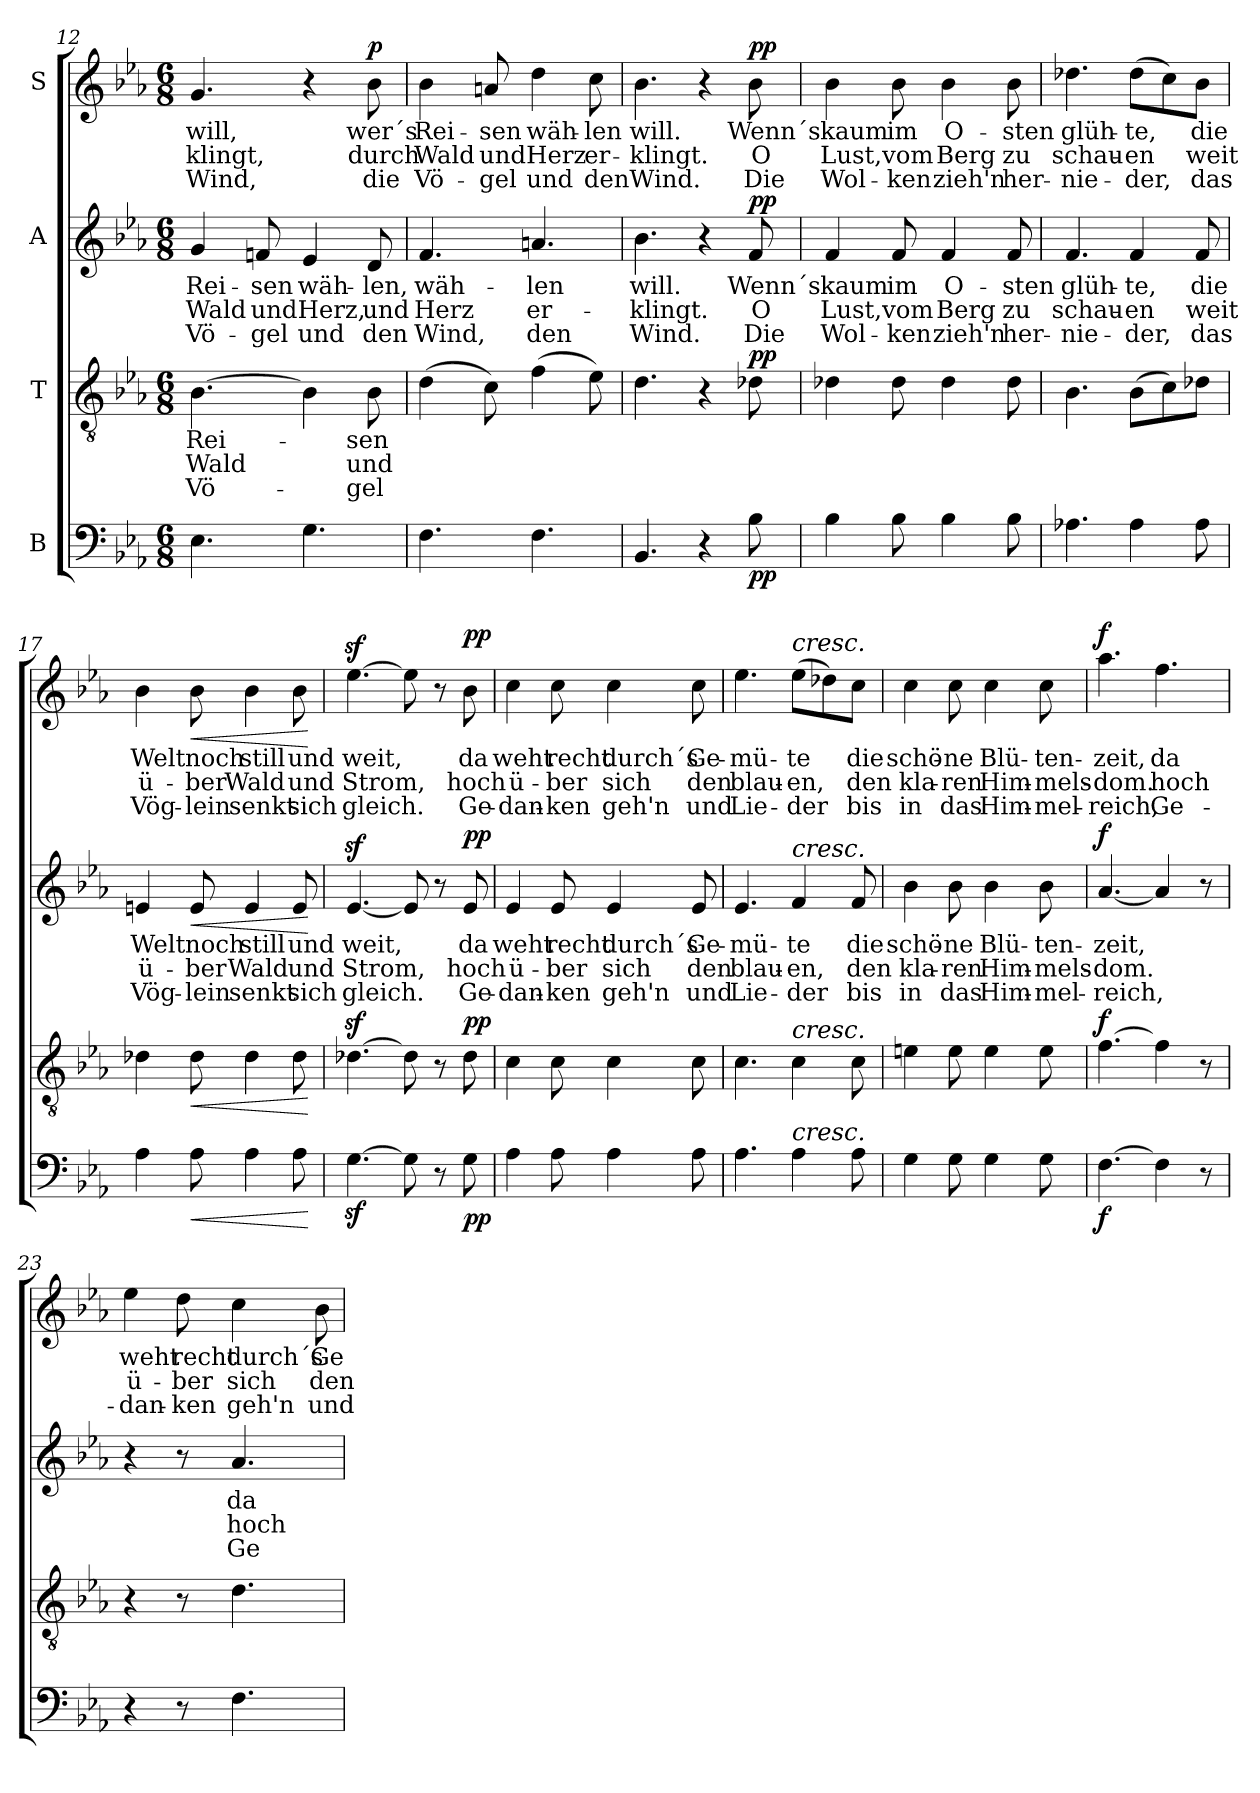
**kern	**dynam	**kern	**text	**text	**text	**dynam	**kern	**text	**text	**text	**dynam	**kern	**text	**text	**text	**dynam
*part4	*part4	*part3	*part3	*part3	*part3	*part3	*part2	*part2	*part2	*part2	*part2	*part1	*part1	*part1	*part1	*part1
*staff4	*staff4	*staff3	*staff3	*staff3	*staff3	*staff3	*staff2	*staff2	*staff2	*staff2	*staff2	*staff1	*staff1	*staff1	*staff1	*staff1
*I"B	*	*I"T	*	*	*	*	*I"A	*	*	*	*	*I"S	*	*	*	*
*clefF4	*	*clefGv2	*	*	*	*	*clefG2	*	*	*	*	*clefG2	*	*	*	*
*k[b-e-a-]	*	*k[b-e-a-]	*	*	*	*	*k[b-e-a-]	*	*	*	*	*k[b-e-a-]	*	*	*	*
*M6/8	*	*M6/8	*	*	*	*	*M6/8	*	*	*	*	*M6/8	*	*	*	*
=12	=12	=12	=12	=12	=12	=12	=12	=12	=12	=12	=12	=12	=12	=12	=12	=12
!	!	!	!LO:LY:b	!LO:LY:b	!LO:LY:b	!	!	!LO:LY:b	!LO:LY:b	!LO:LY:b	!	!	!LO:LY:b	!LO:LY:b	!LO:LY:b	!
4.E-\	.	[4.B-\	Rei-	-Wald	Vö-	.	4g/	Rei-	Wald	Vö-	.	4.g/	will,	-klingt,	Wind,	.
!	!	!	!	!	!	!	!	!LO:LY:b	!LO:LY:b	!LO:LY:b	!	!	!	!	!	!
.	.	.	.	.	.	.	8fn/	-sen	und	-gel	.	.	.	.	.	.
!	!	!	!	!	!	!	!	!LO:LY:b	!LO:LY:b	!LO:LY:b	!	!	!	!	!	!
4.G\	.	4B-\]	.	.	.	.	4e-/	wäh-	Herz,	und	.	4r	.	.	.	.
!	!	!	!LO:LY:b	!LO:LY:b	!LO:LY:b	!	!	!LO:LY:b	!LO:LY:b	!LO:LY:b	!	!	!LO:LY:b	!LO:LY:b	!LO:LY:b	!LO:DY:b
.	.	8B-\	-sen	und	-gel	.	8d/	-len,	und	den	.	8b-\	wer´s	durch	die	p
!!LO:LB:g=z
=13	=13	=13	=13	=13	=13	=13	=13	=13	=13	=13	=13	=13	=13	=13	=13	=13
!	!	!	!	!	!	!	!	!LO:LY:b	!LO:LY:b	!LO:LY:b	!	!	!LO:LY:b	!LO:LY:b	!LO:LY:b	!
4.F\	.	(>4d\	.	.	.	.	4.f/	wäh-	Herz	Wind,	.	4b-\	Rei-	Wald	Vö-	.
!	!	!	!	!	!	!	!	!	!	!	!	!	!LO:LY:b	!LO:LY:b	!LO:LY:b	!
.	.	8c\)	.	.	.	.	.	.	.	.	.	8an/	-sen	und	-gel	.
!	!	!	!	!	!	!	!	!LO:LY:b	!LO:LY:b	!LO:LY:b	!	!	!LO:LY:b	!LO:LY:b	!LO:LY:b	!
4.F\	.	(>4f\	.	.	.	.	4.an/	-len	er-	den	.	4dd\	wäh-	Herz	und	.
!	!	!	!	!	!	!	!	!	!	!	!	!	!LO:LY:b	!LO:LY:b	!LO:LY:b	!
.	.	8e-\)	.	.	.	.	.	.	.	.	.	8cc\	-len	er-	den	.
=14	=14	=14	=14	=14	=14	=14	=14	=14	=14	=14	=14	=14	=14	=14	=14	=14
!	!	!	!	!	!	!	!	!LO:LY:b	!LO:LY:b	!LO:LY:b	!	!	!LO:LY:b	!LO:LY:b	!LO:LY:b	!
4.BB-/	.	4.d\	.	.	.	.	4.b-\	will.	-klingt.	Wind.	.	4.b-\	will.	-klingt.	Wind.	.
4r	.	4r	.	.	.	.	4r	.	.	.	.	4r	.	.	.	.
!	!LO:DY:b	!	!	!	!	!LO:DY:b	!	!LO:LY:b	!LO:LY:b	!LO:LY:b	!LO:DY:b	!	!LO:LY:b	!LO:LY:b	!LO:LY:b	!LO:DY:b
8B-\	pp	8d-X\	.	.	.	pp	8f/	Wenn´s	O	Die	pp	8b-\	Wenn´s	O	Die	pp
=15	=15	=15	=15	=15	=15	=15	=15	=15	=15	=15	=15	=15	=15	=15	=15	=15
!	!	!	!	!	!	!	!	!LO:LY:b	!LO:LY:b	!LO:LY:b	!	!	!LO:LY:b	!LO:LY:b	!LO:LY:b	!
4B-\	.	4d-X\	.	.	.	.	4f/	kaum	Lust,	Wol-	.	4b-\	kaum	Lust,	Wol-	.
!	!	!	!	!	!	!	!	!LO:LY:b	!LO:LY:b	!LO:LY:b	!	!	!LO:LY:b	!LO:LY:b	!LO:LY:b	!
8B-\	.	8d-\	.	.	.	.	8f/	im	vom	-ken	.	8b-\	im	vom	-ken	.
!	!	!	!	!	!	!	!	!LO:LY:b	!LO:LY:b	!LO:LY:b	!	!	!LO:LY:b	!LO:LY:b	!LO:LY:b	!
4B-\	.	4d-\	.	.	.	.	4f/	O-	Berg	zieh'n	.	4b-\	O-	Berg	zieh'n	.
!	!	!	!	!	!	!	!	!LO:LY:b	!LO:LY:b	!LO:LY:b	!	!	!LO:LY:b	!LO:LY:b	!LO:LY:b	!
8B-\	.	8d-\	.	.	.	.	8f/	-sten	zu	her-	.	8b-\	-sten	zu	her-	.
=16	=16	=16	=16	=16	=16	=16	=16	=16	=16	=16	=16	=16	=16	=16	=16	=16
!	!	!	!	!	!	!	!	!LO:LY:b	!LO:LY:b	!LO:LY:b	!	!	!LO:LY:b	!LO:LY:b	!LO:LY:b	!
4.A-X\	.	4.B-\	.	.	.	.	4.f/	glüh-	schau-	-nie-	.	4.dd-X\	glüh-	schau-	-nie-	.
!	!	!	!	!	!	!	!	!LO:LY:b	!LO:LY:b	!LO:LY:b	!	!	!LO:LY:b	!LO:LY:b	!LO:LY:b	!
4A-\	.	(>8B-\L	.	.	.	.	4f/	-te,	-en	-der,	.	(>8dd-\L	-te,	-en	-der,	.
.	.	8c\)	.	.	.	.	.	.	.	.	.	8cc\)	.	.	.	.
!	!	!	!	!	!	!	!	!LO:LY:b	!LO:LY:b	!LO:LY:b	!	!	!LO:LY:b	!LO:LY:b	!LO:LY:b	!
8A-\	.	8d-X\J	.	.	.	.	8f/	die	weit	das	.	8b-\J	die	weit	das	.
!!LO:PB:g=z
=17	=17	=17	=17	=17	=17	=17	=17	=17	=17	=17	=17	=17	=17	=17	=17	=17
!	!	!	!	!	!	!	!	!LO:LY:b	!LO:LY:b	!LO:LY:b	!	!	!LO:LY:b	!LO:LY:b	!LO:LY:b	!
4A-\	.	4d-X\	.	.	.	.	4en/	Welt	ü-	Vög-	.	4b-\	Welt	ü-	Vög-	.
!	!LO:HP:b	!	!	!	!	!LO:HP:b	!	!LO:LY:b	!LO:LY:b	!LO:LY:b	!LO:HP:b	!	!LO:LY:b	!LO:LY:b	!LO:LY:b	!LO:HP:b
8A-\	<	8d-\	.	.	.	<	8e/	noch	-ber	-lein	<	8b-\	noch	-ber	-lein	<
!	!	!	!	!	!	!	!	!LO:LY:b	!LO:LY:b	!LO:LY:b	!	!	!LO:LY:b	!LO:LY:b	!LO:LY:b	!
4A-\	.	4d-\	.	.	.	.	4e/	still	Wald	senkt	.	4b-\	still	Wald	senkt	.
!	!	!	!	!	!	!	!	!LO:LY:b	!LO:LY:b	!LO:LY:b	!	!	!LO:LY:b	!LO:LY:b	!LO:LY:b	!
8A-\	.	8d-\	.	.	.	.	8e/	und	und	sich	.	8b-\	und	und	sich	.
.	[	.	.	.	.	[	.	.	.	.	[	.	.	.	.	[
=18	=18	=18	=18	=18	=18	=18	=18	=18	=18	=18	=18	=18	=18	=18	=18	=18
!	!	!	!	!	!	!	!	!LO:LY:b	!LO:LY:b	!LO:LY:b	!	!	!LO:LY:b	!LO:LY:b	!LO:LY:b	!
[4.Gz<\	.	[4.d-Xz<\	.	.	.	.	[4.e-z</	weit,	Strom,	gleich.	.	[4.ee-z<\	weit,	Strom,	gleich.	.
8G\]	.	8d-\]	.	.	.	.	8e-/]	.	.	.	.	8ee-\]	.	.	.	.
8r	.	8r	.	.	.	.	8r	.	.	.	.	8r	.	.	.	.
!	!LO:DY:b	!	!	!	!	!LO:DY:b	!	!LO:LY:b	!LO:LY:b	!LO:LY:b	!LO:DY:b	!	!LO:LY:b	!LO:LY:b	!LO:LY:b	!LO:DY:b
8G\	pp	8d-\	.	.	.	pp	8e-/	da	hoch	Ge-	pp	8b-\	da	hoch	Ge-	pp
=19	=19	=19	=19	=19	=19	=19	=19	=19	=19	=19	=19	=19	=19	=19	=19	=19
!	!	!	!	!	!	!	!	!LO:LY:b	!LO:LY:b	!LO:LY:b	!	!	!LO:LY:b	!LO:LY:b	!LO:LY:b	!
4A-\	.	4c\	.	.	.	.	4e-/	weht	ü-	-dan-	.	4cc\	weht	ü-	-dan-	.
!	!	!	!	!	!	!	!	!LO:LY:b	!LO:LY:b	!LO:LY:b	!	!	!LO:LY:b	!LO:LY:b	!LO:LY:b	!
8A-\	.	8c\	.	.	.	.	8e-/	recht	-ber	-ken	.	8cc\	recht	-ber	-ken	.
!	!	!	!	!	!	!	!	!LO:LY:b	!LO:LY:b	!LO:LY:b	!	!	!LO:LY:b	!LO:LY:b	!LO:LY:b	!
4A-\	.	4c\	.	.	.	.	4e-/	durch´s	sich	geh'n	.	4cc\	durch´s	sich	geh'n	.
!	!	!	!	!	!	!	!	!LO:LY:b	!LO:LY:b	!LO:LY:b	!	!	!LO:LY:b	!LO:LY:b	!LO:LY:b	!
8A-\	.	8c\	.	.	.	.	8e-/	Ge-	den	und	.	8cc\	Ge-	den	und	.
!!LO:PB:g=z
=20	=20	=20	=20	=20	=20	=20	=20	=20	=20	=20	=20	=20	=20	=20	=20	=20
!	!	!	!	!	!	!	!	!LO:LY:b	!LO:LY:b	!LO:LY:b	!	!	!LO:LY:b	!LO:LY:b	!LO:LY:b	!
4.A-\	.	4.c\	.	.	.	.	4.e-/	-mü-	blau-	Lie-	.	4.ee-\	-mü-	blau-	Lie-	.
!	!	!	!	!	!	!	!	!	!	!	!	!LO:TX:a:i:t=cresc.	!	!	!	!
!	!	!	!	!	!	!	!LO:TX:a:i:t=cresc.	!	!	!	!	!	!	!	!	!
!	!	!LO:TX:a:i:t=cresc.	!	!	!	!	!	!	!	!	!	!	!	!	!	!
!LO:TX:a:i:t=cresc.	!	!	!	!	!	!	!	!	!	!	!	!	!	!	!	!
!	!	!	!	!	!	!	!	!LO:LY:b	!LO:LY:b	!LO:LY:b	!	!	!LO:LY:b	!LO:LY:b	!LO:LY:b	!
4A-\	.	4c\	.	.	.	.	4f/	-te	-en,	-der	.	(>8ee-\L	-te	-en,	-der	.
.	.	.	.	.	.	.	.	.	.	.	.	8dd-X\)	.	.	.	.
!	!	!	!	!	!	!	!	!LO:LY:b	!LO:LY:b	!LO:LY:b	!	!	!LO:LY:b	!LO:LY:b	!LO:LY:b	!
8A-\	.	8c\	.	.	.	.	8f/	die	den	bis	.	8cc\J	die	den	bis	.
=21	=21	=21	=21	=21	=21	=21	=21	=21	=21	=21	=21	=21	=21	=21	=21	=21
!	!	!	!	!	!	!	!	!LO:LY:b	!LO:LY:b	!LO:LY:b	!	!	!LO:LY:b	!LO:LY:b	!LO:LY:b	!
4G\	.	4en\	.	.	.	.	4b-\	schö-	kla-	in	.	4cc\	schö-	kla-	in	.
!	!	!	!	!	!	!	!	!LO:LY:b	!LO:LY:b	!LO:LY:b	!	!	!LO:LY:b	!LO:LY:b	!LO:LY:b	!
8G\	.	8e\	.	.	.	.	8b-\	-ne	-ren	das	.	8cc\	-ne	-ren	das	.
!	!	!	!	!	!	!	!	!LO:LY:b	!LO:LY:b	!LO:LY:b	!	!	!LO:LY:b	!LO:LY:b	!LO:LY:b	!
4G\	.	4e\	.	.	.	.	4b-\	Blü-	Him-	Him-	.	4cc\	Blü-	Him-	Him-	.
!	!	!	!	!	!	!	!	!LO:LY:b	!LO:LY:b	!LO:LY:b	!	!	!LO:LY:b	!LO:LY:b	!LO:LY:b	!
8G\	.	8e\	.	.	.	.	8b-\	-ten-	-mels-	-mel-	.	8cc\	-ten-	-mels-	-mel-	.
=22	=22	=22	=22	=22	=22	=22	=22	=22	=22	=22	=22	=22	=22	=22	=22	=22
!	!LO:DY:b	!	!	!	!	!LO:DY:b	!	!LO:LY:b	!LO:LY:b	!LO:LY:b	!LO:DY:b	!	!LO:LY:b	!LO:LY:b	!LO:LY:b	!LO:DY:b
[4.F\	f	[4.f\	.	.	.	f	[4.a-/	-zeit,	-dom.	-reich,	f	4.aa-\	-zeit,	-dom.	-reich,	f
!	!	!	!	!	!	!	!	!	!	!	!	!	!LO:LY:b	!LO:LY:b	!LO:LY:b	!
4F\]	.	4f\]	.	.	.	.	4a-/]	.	.	.	.	4.ff\	da	hoch	Ge-	.
8r	.	8r	.	.	.	.	8r	.	.	.	.	.	.	.	.	.
=23	=23	=23	=23	=23	=23	=23	=23	=23	=23	=23	=23	=23	=23	=23	=23	=23
!	!	!	!	!	!	!	!	!	!	!	!	!	!LO:LY:b	!LO:LY:b	!LO:LY:b	!
4r	.	4r	.	.	.	.	4r	.	.	.	.	4ee-\	weht	ü-	-dan-	.
!	!	!	!	!	!	!	!	!	!	!	!	!	!LO:LY:b	!LO:LY:b	!LO:LY:b	!
8r	.	8r	.	.	.	.	8r	.	.	.	.	8dd\	recht	-ber	-ken	.
!	!	!	!	!	!	!	!	!LO:LY:b	!LO:LY:b	!LO:LY:b	!	!	!LO:LY:b	!LO:LY:b	!LO:LY:b	!
4.F\	.	4.d\	.	.	.	.	4.a-/	da	hoch	Ge-	.	4cc\	durch´s	sich	geh'n	.
!	!	!	!	!	!	!	!	!	!	!	!	!	!LO:LY:b	!LO:LY:b	!LO:LY:b	!
.	.	.	.	.	.	.	.	.	.	.	.	8b-\	Ge-	den	und	.
=	=	=	=	=	=	=	=	=	=	=	=	=	=	=	=	=
*-	*-	*-	*-	*-	*-	*-	*-	*-	*-	*-	*-	*-	*-	*-	*-	*-
